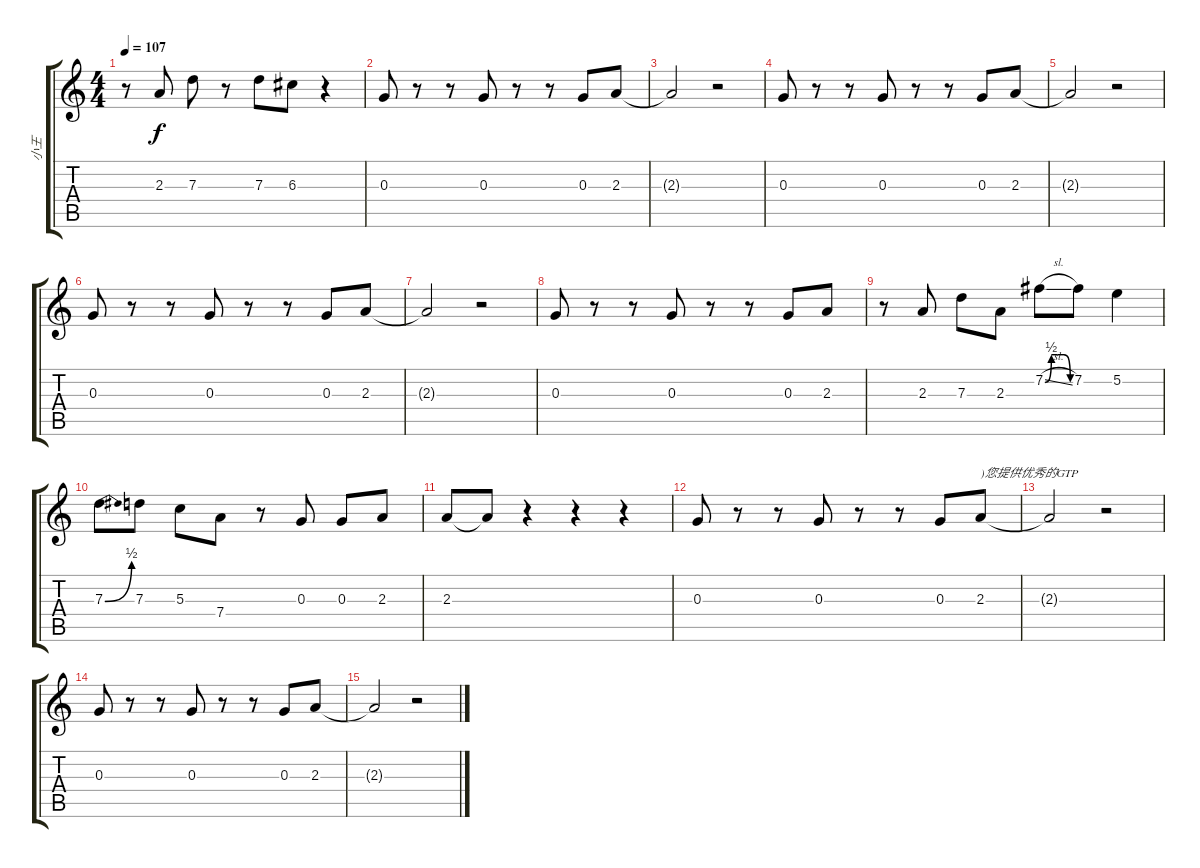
\track ("小王" "小王") {instrument distortionguitar}
\staff {score tabs}
\tuning (E4 B3 G3 D3 A2 E2) {hide}
\ts (4 4)
\tempo 107
\clef g2
\ks c
r.8{dy f} 2.3.8 7.3.8 r.8 7.3.8 6.3.8 r.4 |
0.3.8 r.8 r.8 0.3.8 r.8 r.8 0.3.8 2.3.8 |
2.3{t}.2 r.2 |
0.3.8 r.8 r.8 0.3.8 r.8 r.8 0.3.8 2.3.8 |
2.3{t}.2 r.2 |
0.3.8 r.8 r.8 0.3.8 r.8 r.8 0.3.8 2.3.8 |
2.3{t}.2 r.2 |
0.3.8 r.8 r.8 0.3.8 r.8 r.8 0.3.8 2.3.8 |
r.8 2.3.8 7.3.8 2.3.8 7.2{be (custom 0 0 15 2 30 2 45 2 60 0) sl}.8 7.2.8 5.2.4 |
7.3{be (bend 0 0 60 2)}.8 7.3.8 5.3.8 7.4.8 r.8 0.3.8 0.3.8 2.3.8 |
2.3.8 2.3{t}.8 r.4 r.4 r.4 |
0.3.8 r.8 r.8 0.3.8 r.8 r.8 0.3.8 2.3.8{txt ")您提供优秀的GTP"} |
2.3{t}.2 r.2 |
0.3.8 r.8 r.8 0.3.8 r.8 r.8 0.3.8 2.3.8 |
2.3{t}.2 r.2
